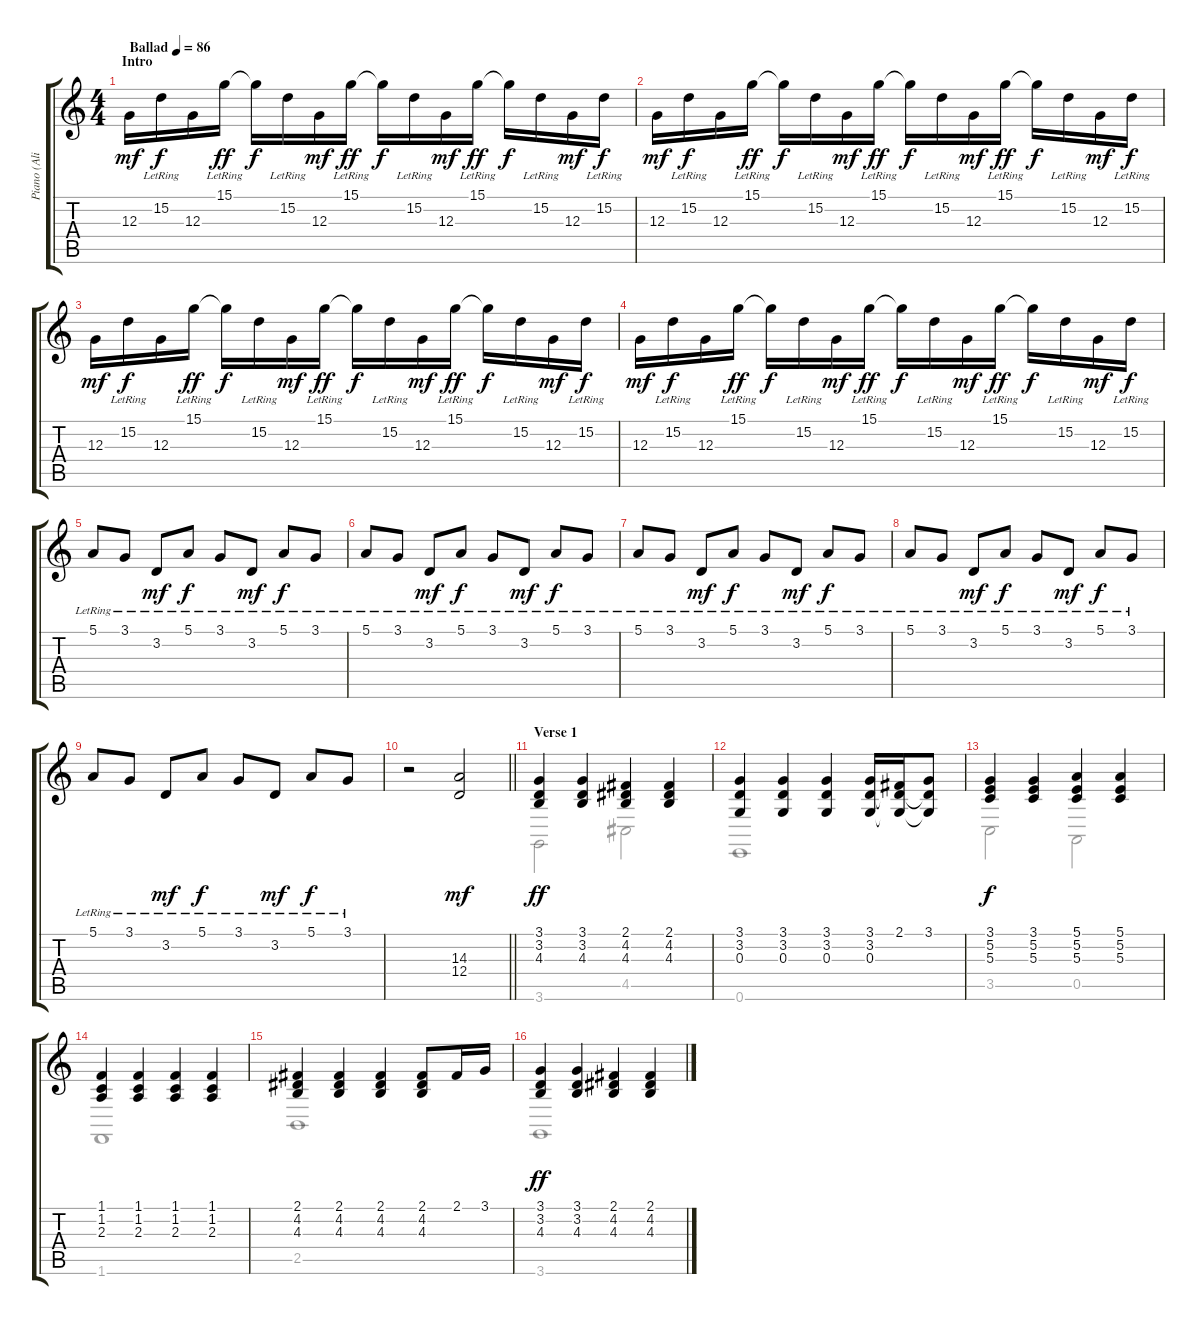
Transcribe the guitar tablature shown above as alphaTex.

\track ("Piano (Ali)" "Piano (Ali") {instrument acousticgrandpiano}
\staff {score tabs}
\tuning (E4 B3 G3 D3 A2 E2) {hide}
\voice
\ts (4 4)
\section ("" "Intro")
\tempo (86 "Ballad")
\clef g2
\ks c
12.3.16{dy mf instrument acousticgrandpiano} 15.2{lr}.16{dy f} 12.3.16 15.1{lr}.16{dy ff} 15.1{t}.16{dy f} 15.2{lr}.16 12.3.16{dy mf} 15.1{lr}.16{dy ff} 15.1{t}.16{dy f} 15.2{lr}.16 12.3.16{dy mf} 15.1{lr}.16{dy ff} 15.1{t}.16{dy f} 15.2{lr}.16 12.3.16{dy mf} 15.2{lr}.16{dy f} |
12.3.16{dy mf} 15.2{lr}.16{dy f} 12.3.16 15.1{lr}.16{dy ff} 15.1{t}.16{dy f} 15.2{lr}.16 12.3.16{dy mf} 15.1{lr}.16{dy ff} 15.1{t}.16{dy f} 15.2{lr}.16 12.3.16{dy mf} 15.1{lr}.16{dy ff} 15.1{t}.16{dy f} 15.2{lr}.16 12.3.16{dy mf} 15.2{lr}.16{dy f} |
12.3.16{dy mf} 15.2{lr}.16{dy f} 12.3.16 15.1{lr}.16{dy ff} 15.1{t}.16{dy f} 15.2{lr}.16 12.3.16{dy mf} 15.1{lr}.16{dy ff} 15.1{t}.16{dy f} 15.2{lr}.16 12.3.16{dy mf} 15.1{lr}.16{dy ff} 15.1{t}.16{dy f} 15.2{lr}.16 12.3.16{dy mf} 15.2{lr}.16{dy f} |
12.3.16{dy mf} 15.2{lr}.16{dy f} 12.3.16 15.1{lr}.16{dy ff} 15.1{t}.16{dy f} 15.2{lr}.16 12.3.16{dy mf} 15.1{lr}.16{dy ff} 15.1{t}.16{dy f} 15.2{lr}.16 12.3.16{dy mf} 15.1{lr}.16{dy ff} 15.1{t}.16{dy f} 15.2{lr}.16 12.3.16{dy mf} 15.2{lr}.16{dy f} |
5.1{lr}.8 3.1{lr}.8 3.2{lr}.8{dy mf} 5.1{lr}.8{dy f} 3.1{lr}.8 3.2{lr}.8{dy mf} 5.1{lr}.8{dy f} 3.1{lr}.8 |
5.1{lr}.8 3.1{lr}.8 3.2{lr}.8{dy mf} 5.1{lr}.8{dy f} 3.1{lr}.8 3.2{lr}.8{dy mf} 5.1{lr}.8{dy f} 3.1{lr}.8 |
5.1{lr}.8 3.1{lr}.8 3.2{lr}.8{dy mf} 5.1{lr}.8{dy f} 3.1{lr}.8 3.2{lr}.8{dy mf} 5.1{lr}.8{dy f} 3.1{lr}.8 |
5.1{lr}.8 3.1{lr}.8 3.2{lr}.8{dy mf} 5.1{lr}.8{dy f} 3.1{lr}.8 3.2{lr}.8{dy mf} 5.1{lr}.8{dy f} 3.1{lr}.8 |
5.1{lr}.8 3.1{lr}.8 3.2{lr}.8{dy mf} 5.1{lr}.8{dy f} 3.1{lr}.8 3.2{lr}.8{dy mf} 5.1{lr}.8{dy f} 3.1{lr}.8 |
\barLineRight lightlight
r.2 (14.3 12.4).2{dy mf} |
\section ("" "Verse 1")
(3.1 3.2 4.3).4{dy ff} (3.1 3.2 4.3).4 (2.1 4.2 4.3).4 (2.1 4.2 4.3).4 |
(3.1 3.2 0.3).4 (3.1 3.2 0.3).4 (3.1 3.2 0.3).4 (3.1 3.2 0.3).16 (2.1 3.2{t} 0.3{t}).16 (3.1 3.2{t} 0.3{t}).8 |
(3.1 5.2 5.3).4{dy f} (3.1 5.2 5.3).4 (5.1 5.2 5.3).4 (5.1 5.2 5.3).4 |
(1.1 1.2 2.3).4 (1.1 1.2 2.3).4 (1.1 1.2 2.3).4 (1.1 1.2 2.3).4 |
(2.1 4.2 4.3).4 (2.1 4.2 4.3).4 (2.1 4.2 4.3).4 (2.1 4.2 4.3).8 2.1.16 3.1.16 |
(3.1 3.2 4.3).4{dy ff} (3.1 3.2 4.3).4 (2.1 4.2 4.3).4 (2.1 4.2 4.3).4
\voice
\clef g2
\ottava regular
\simile none
\ks c
|
|
|
|
|
|
|
|
|
\barLineRight lightlight
|
3.6.2 4.5.2 |
0.6.1 |
3.5.2 0.5.2 |
1.6.1 |
2.5.1 |
3.6.1
